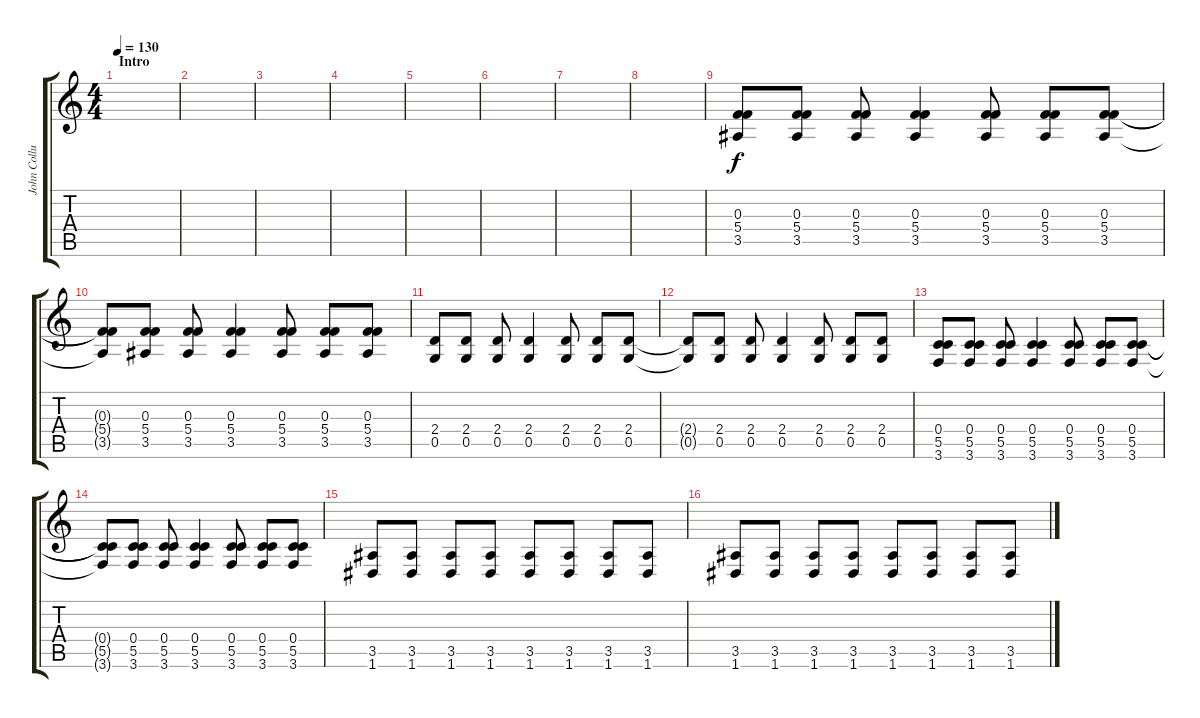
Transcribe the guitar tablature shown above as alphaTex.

\track ("John Collura (Guitar)" "John Collu") {instrument distortionguitar}
\staff {score tabs}
\tuning (D4 A3 F3 C3 G2 D2) {hide}
\ts (4 4)
\section ("" "Intro")
\tempo 130
\clef g2
\ks c
|
|
|
|
|
|
|
|
(0.3 5.4 3.5).8 (0.3 5.4 3.5).8 (0.3 5.4 3.5).8 (0.3 5.4 3.5).4 (0.3 5.4 3.5).8 (0.3 5.4 3.5).8 (0.3 5.4 3.5).8 |
(0.3{t} 5.4{t} 3.5{t}).8 (0.3 5.4 3.5).8 (0.3 5.4 3.5).8 (0.3 5.4 3.5).4 (0.3 5.4 3.5).8 (0.3 5.4 3.5).8 (0.3 5.4 3.5).8 |
(2.4 0.5).8 (2.4 0.5).8 (2.4 0.5).8 (2.4 0.5).4 (2.4 0.5).8 (2.4 0.5).8 (2.4 0.5).8 |
(2.4{t} 0.5{t}).8 (2.4 0.5).8 (2.4 0.5).8 (2.4 0.5).4 (2.4 0.5).8 (2.4 0.5).8 (2.4 0.5).8 |
(0.4 5.5 3.6).8 (0.4 5.5 3.6).8 (0.4 5.5 3.6).8 (0.4 5.5 3.6).4 (0.4 5.5 3.6).8 (0.4 5.5 3.6).8 (0.4 5.5 3.6).8 |
(0.4{t} 5.5{t} 3.6{t}).8 (0.4 5.5 3.6).8 (0.4 5.5 3.6).8 (0.4 5.5 3.6).4 (0.4 5.5 3.6).8 (0.4 5.5 3.6).8 (0.4 5.5 3.6).8 |
(3.5 1.6).8 (3.5 1.6).8 (3.5 1.6).8 (3.5 1.6).8 (3.5 1.6).8 (3.5 1.6).8 (3.5 1.6).8 (3.5 1.6).8 |
(3.5 1.6).8 (3.5 1.6).8 (3.5 1.6).8 (3.5 1.6).8 (3.5 1.6).8 (3.5 1.6).8 (3.5 1.6).8 (3.5 1.6).8
